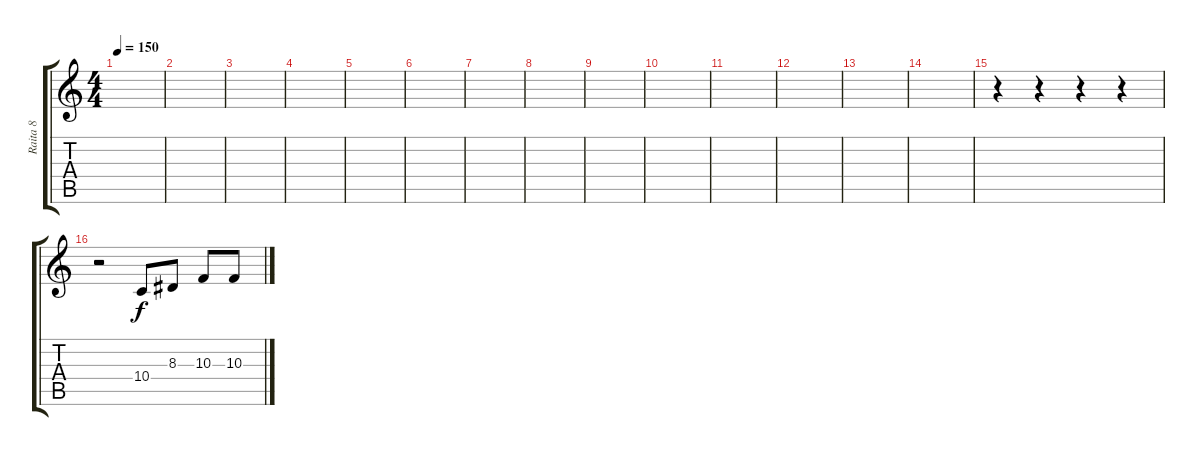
\track ("Raita 8" "Raita 8") {instrument sitar}
\staff {score tabs}
\tuning (E4 B3 G3 D3 A2 E2) {hide}
\ts (4 4)
\tempo 150
\clef g2
\ks c
|
|
|
|
|
|
|
|
|
|
|
|
|
|
r.4 r.4 r.4 r.4 |
r.2 10.4.8 8.3.8 10.3.8 10.3.8
